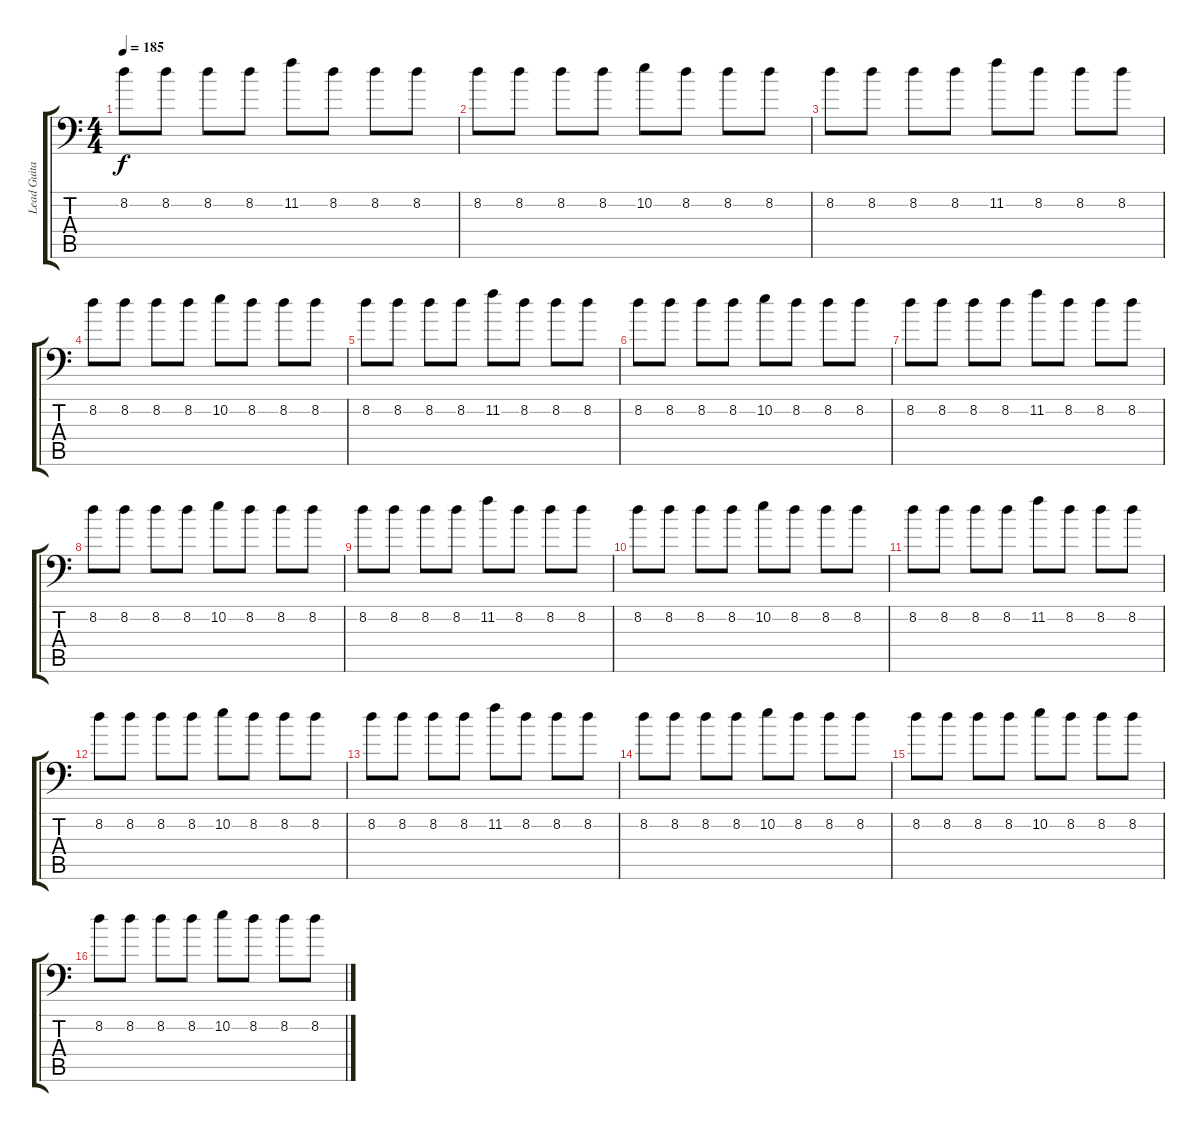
\track ("Lead Guitar 1" "Lead Guita") {instrument distortionguitar}
\staff {score tabs}
\tuning (B3 Gb3 D3 A2 E2 A1) {hide}
\ts (4 4)
\tempo 185
\clef f4
\ks c
8.2.8{dy f} 8.2.8 8.2.8 8.2.8 11.2.8 8.2.8 8.2.8 8.2.8 |
8.2.8 8.2.8 8.2.8 8.2.8 10.2.8 8.2.8 8.2.8 8.2.8 |
8.2.8 8.2.8 8.2.8 8.2.8 11.2.8 8.2.8 8.2.8 8.2.8 |
8.2.8 8.2.8 8.2.8 8.2.8 10.2.8 8.2.8 8.2.8 8.2.8 |
8.2.8 8.2.8 8.2.8 8.2.8 11.2.8 8.2.8 8.2.8 8.2.8 |
8.2.8 8.2.8 8.2.8 8.2.8 10.2.8 8.2.8 8.2.8 8.2.8 |
8.2.8 8.2.8 8.2.8 8.2.8 11.2.8 8.2.8 8.2.8 8.2.8 |
8.2.8 8.2.8 8.2.8 8.2.8 10.2.8 8.2.8 8.2.8 8.2.8 |
8.2.8 8.2.8 8.2.8 8.2.8 11.2.8 8.2.8 8.2.8 8.2.8 |
8.2.8 8.2.8 8.2.8 8.2.8 10.2.8 8.2.8 8.2.8 8.2.8 |
8.2.8 8.2.8 8.2.8 8.2.8 11.2.8 8.2.8 8.2.8 8.2.8 |
8.2.8 8.2.8 8.2.8 8.2.8 10.2.8 8.2.8 8.2.8 8.2.8 |
8.2.8 8.2.8 8.2.8 8.2.8 11.2.8 8.2.8 8.2.8 8.2.8 |
8.2.8 8.2.8 8.2.8 8.2.8 10.2.8 8.2.8 8.2.8 8.2.8 |
8.2.8 8.2.8 8.2.8 8.2.8 10.2.8 8.2.8 8.2.8 8.2.8 |
8.2.8 8.2.8 8.2.8 8.2.8 10.2.8 8.2.8 8.2.8 8.2.8
